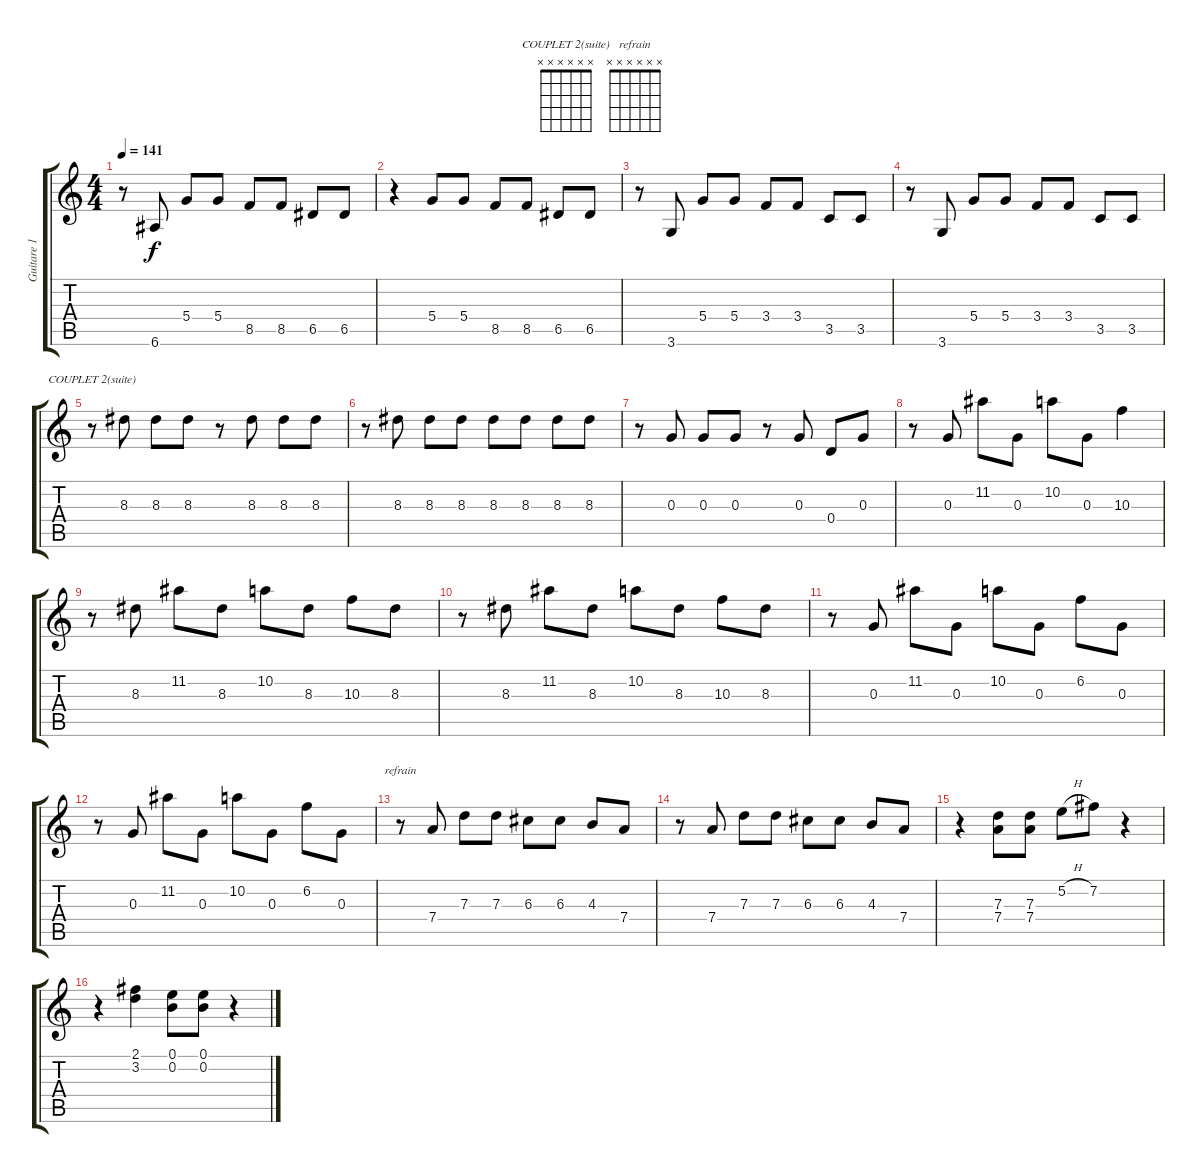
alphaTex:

\track ("Guitare 1" "Guitare 1") {instrument overdrivenguitar}
\staff {score tabs}
\tuning (E4 B3 G3 D3 A2 E2) {hide}
\chord ("COUPLET 2(suite)" x x x x x x)
\chord ("refrain" x x x x x x)
\ts (4 4)
\tempo 141
\clef g2
\ks c
r.8{dy f} 6.6.8 5.4.8 5.4.8 8.5.8 8.5.8 6.5.8 6.5.8 |
r.4 5.4.8 5.4.8 8.5.8 8.5.8 6.5.8 6.5.8 |
r.8 3.6.8 5.4.8 5.4.8 3.4.8 3.4.8 3.5.8 3.5.8 |
r.8 3.6.8 5.4.8 5.4.8 3.4.8 3.4.8 3.5.8 3.5.8 |
r.8{ch "COUPLET 2(suite)"} 8.3.8 8.3.8 8.3.8 r.8 8.3.8 8.3.8 8.3.8 |
r.8 8.3.8 8.3.8 8.3.8 8.3.8 8.3.8 8.3.8 8.3.8 |
r.8 0.3.8 0.3.8 0.3.8 r.8 0.3.8 0.4.8 0.3.8 |
r.8 0.3.8 11.2.8 0.3.8 10.2.8 0.3.8 10.3.4 |
r.8 8.3.8 11.2.8 8.3.8 10.2.8 8.3.8 10.3.8 8.3.8 |
r.8 8.3.8 11.2.8 8.3.8 10.2.8 8.3.8 10.3.8 8.3.8 |
r.8 0.3.8 11.2.8 0.3.8 10.2.8 0.3.8 6.2.8 0.3.8 |
r.8 0.3.8 11.2.8 0.3.8 10.2.8 0.3.8 6.2.8 0.3.8 |
r.8{ch "refrain"} 7.4.8 7.3.8 7.3.8 6.3.8 6.3.8 4.3.8 7.4.8 |
r.8 7.4.8 7.3.8 7.3.8 6.3.8 6.3.8 4.3.8 7.4.8 |
r.4 (7.3 7.4).8 (7.3 7.4).8 5.2{h}.8 7.2.8 r.4 |
r.4 (2.1 3.2).4 (0.1 0.2).8 (0.1 0.2).8 r.4
